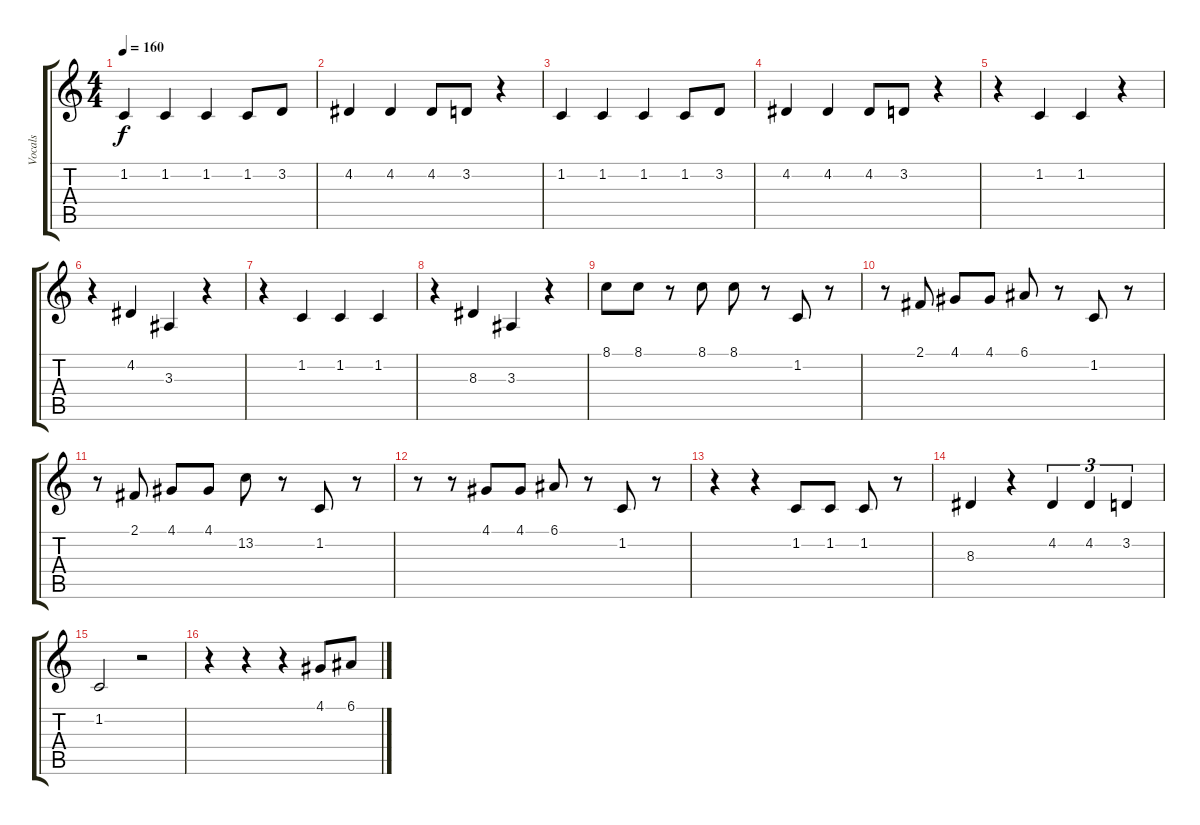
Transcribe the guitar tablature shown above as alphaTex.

\track ("Vocals" "Vocals") {instrument synthvoice}
\staff {score tabs}
\tuning (E4 B3 G3 D3 A2 E2) {hide}
\ts (4 4)
\tempo 160
\clef g2
\ks c
1.2.4{dy f} 1.2.4 1.2.4 1.2.8 3.2.8 |
4.2.4 4.2.4 4.2.8 3.2.8 r.4 |
1.2.4 1.2.4 1.2.4 1.2.8 3.2.8 |
4.2.4 4.2.4 4.2.8 3.2.8 r.4 |
r.4 1.2.4 1.2.4 r.4 |
r.4 4.2.4 3.3.4 r.4 |
r.4 1.2.4 1.2.4 1.2.4 |
r.4 8.3.4 3.3.4 r.4 |
8.1.8 8.1.8 r.8 8.1.8 8.1.8 r.8 1.2.8 r.8 |
r.8 2.1.8 4.1.8 4.1.8 6.1.8 r.8 1.2.8 r.8 |
r.8 2.1.8 4.1.8 4.1.8 13.2.8 r.8 1.2.8 r.8 |
r.8 r.8 4.1.8 4.1.8 6.1.8 r.8 1.2.8 r.8 |
r.4 r.4 1.2.8 1.2.8 1.2.8 r.8 |
8.3.4 r.4 4.2.4{tu (3 2)} 4.2.4{tu (3 2)} 3.2.4{tu (3 2)} |
1.2.2 r.2 |
r.4 r.4 r.4 4.1.8 6.1.8
